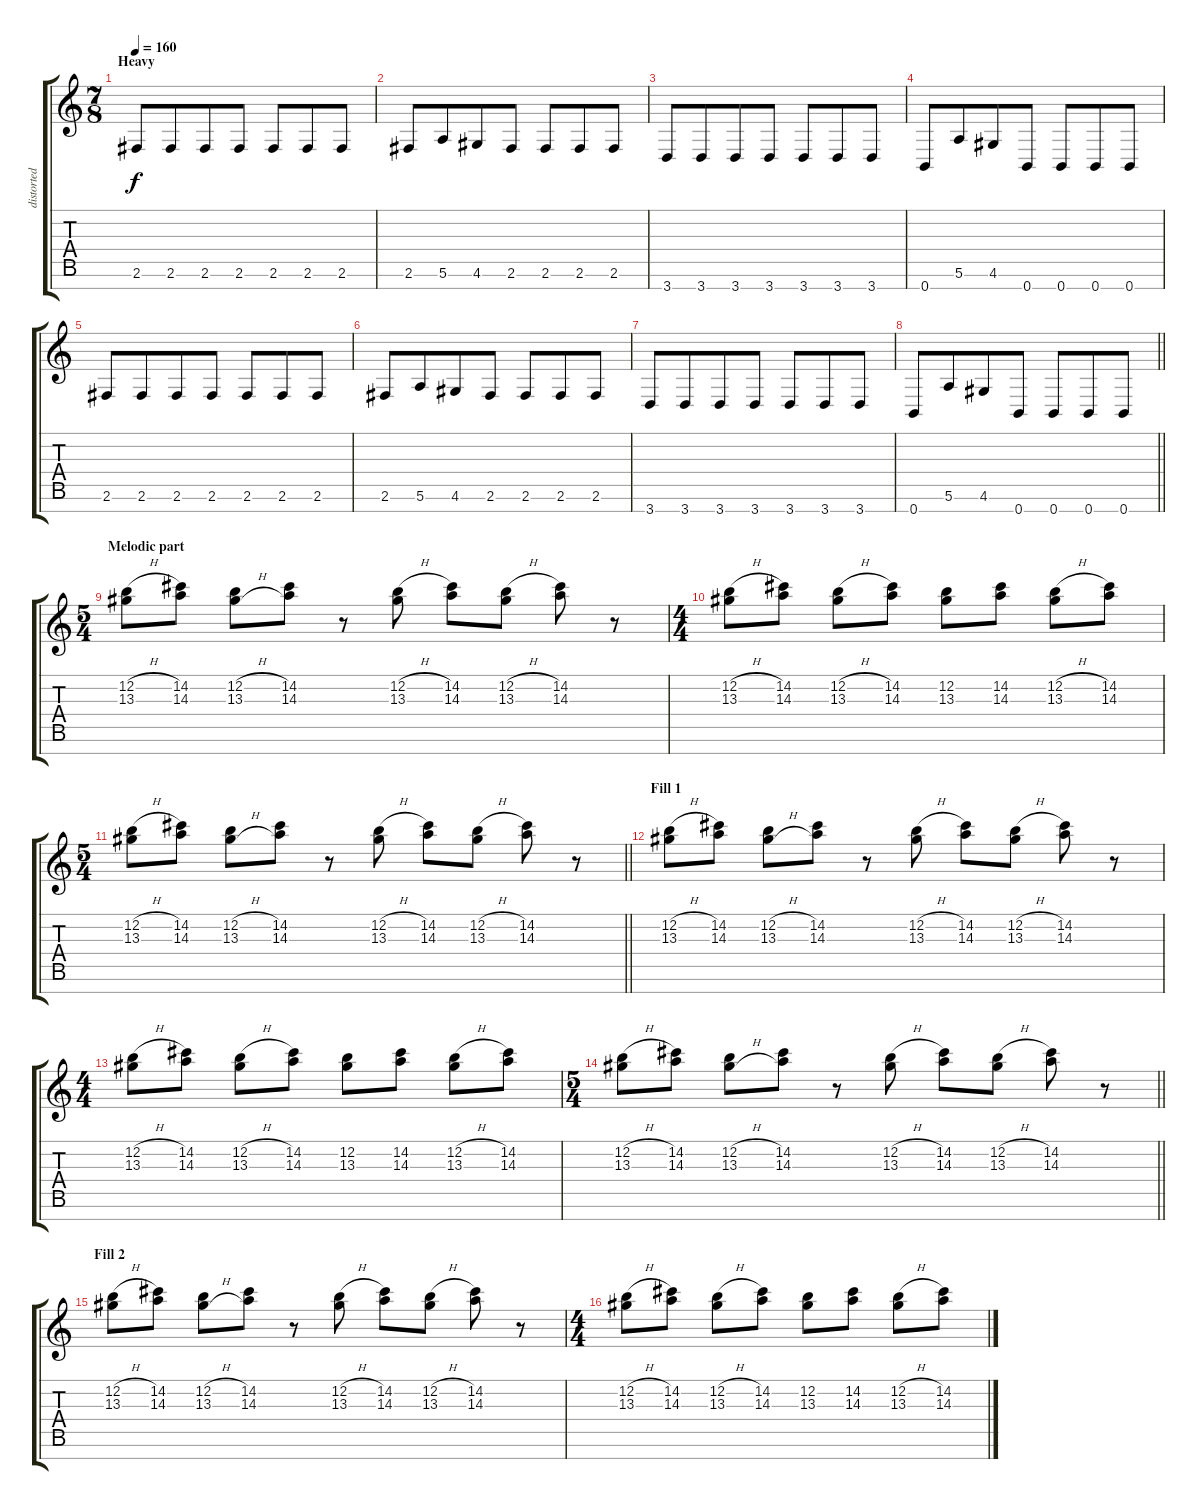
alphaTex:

\track ("distorted guitar 1" "distorted ") {instrument distortionguitar}
\staff {score tabs}
\tuning (E4 B3 G3 D3 A2 E2 B1) {hide}
\ts (7 8)
\section ("" "Heavy")
\tempo 160
\clef g2
\ks c
2.6.8{dy f} 2.6.8 2.6.8 2.6.8 2.6.8 2.6.8 2.6.8 |
2.6.8 5.6.8 4.6.8 2.6.8 2.6.8 2.6.8 2.6.8 |
3.7.8 3.7.8 3.7.8 3.7.8 3.7.8 3.7.8 3.7.8 |
0.7.8 5.6.8 4.6.8 0.7.8 0.7.8 0.7.8 0.7.8 |
2.6.8 2.6.8 2.6.8 2.6.8 2.6.8 2.6.8 2.6.8 |
2.6.8 5.6.8 4.6.8 2.6.8 2.6.8 2.6.8 2.6.8 |
3.7.8 3.7.8 3.7.8 3.7.8 3.7.8 3.7.8 3.7.8 |
\barLineRight lightlight
0.7.8 5.6.8 4.6.8 0.7.8 0.7.8 0.7.8 0.7.8 |
\ts (5 4)
\section ("" "Melodic part")
(12.2{h} 13.3).8{volume 8} (14.2 14.3).8 (12.2{h} 13.3{h}).8 (14.2 14.3).8 r.8 (12.2{h} 13.3).8 (14.2 14.3).8 (12.2{h} 13.3).8 (14.2 14.3).8 r.8 |
\ts (4 4)
(12.2{h} 13.3).8 (14.2 14.3).8 (12.2{h} 13.3).8 (14.2 14.3).8 (12.2 13.3).8 (14.2 14.3).8 (12.2{h} 13.3).8 (14.2 14.3).8 |
\ts (5 4)
\barLineRight lightlight
(12.2{h} 13.3).8 (14.2 14.3).8 (12.2{h} 13.3{h}).8 (14.2 14.3).8 r.8 (12.2{h} 13.3).8 (14.2 14.3).8 (12.2{h} 13.3).8 (14.2 14.3).8 r.8 |
\section ("" "Fill 1")
(12.2{h} 13.3).8{volume 8} (14.2 14.3).8 (12.2{h} 13.3{h}).8 (14.2 14.3).8 r.8 (12.2{h} 13.3).8 (14.2 14.3).8 (12.2{h} 13.3).8 (14.2 14.3).8 r.8 |
\ts (4 4)
(12.2{h} 13.3).8 (14.2 14.3).8 (12.2{h} 13.3).8 (14.2 14.3).8 (12.2 13.3).8 (14.2 14.3).8 (12.2{h} 13.3).8 (14.2 14.3).8 |
\ts (5 4)
\barLineRight lightlight
(12.2{h} 13.3).8 (14.2 14.3).8 (12.2{h} 13.3{h}).8 (14.2 14.3).8 r.8 (12.2{h} 13.3).8 (14.2 14.3).8 (12.2{h} 13.3).8 (14.2 14.3).8 r.8 |
\section ("" "Fill 2")
(12.2{h} 13.3).8{volume 8} (14.2 14.3).8 (12.2{h} 13.3{h}).8 (14.2 14.3).8 r.8 (12.2{h} 13.3).8 (14.2 14.3).8 (12.2{h} 13.3).8 (14.2 14.3).8 r.8 |
\ts (4 4)
(12.2{h} 13.3).8 (14.2 14.3).8 (12.2{h} 13.3).8 (14.2 14.3).8 (12.2 13.3).8 (14.2 14.3).8 (12.2{h} 13.3).8 (14.2 14.3).8
